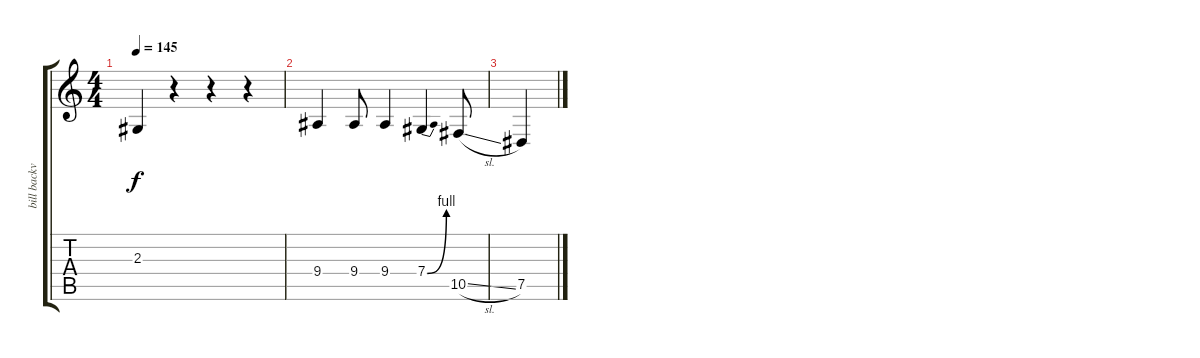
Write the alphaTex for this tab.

\track ("bill backvocals" "bill backv") {instrument lead2sawtooth}
\staff {score tabs}
\tuning (Eb4 Bb3 Gb3 Db3 Ab2 Eb2) {hide}
\ts (4 4)
\tempo 145
\clef g2
\ks c
2.3{t}.4{dy f} r.4 r.4 r.4 |
9.4.4 9.4.8 9.4.4 7.4{be (bend 0 0 60 4)}.4 10.5{sl}.8 |
7.5.4
